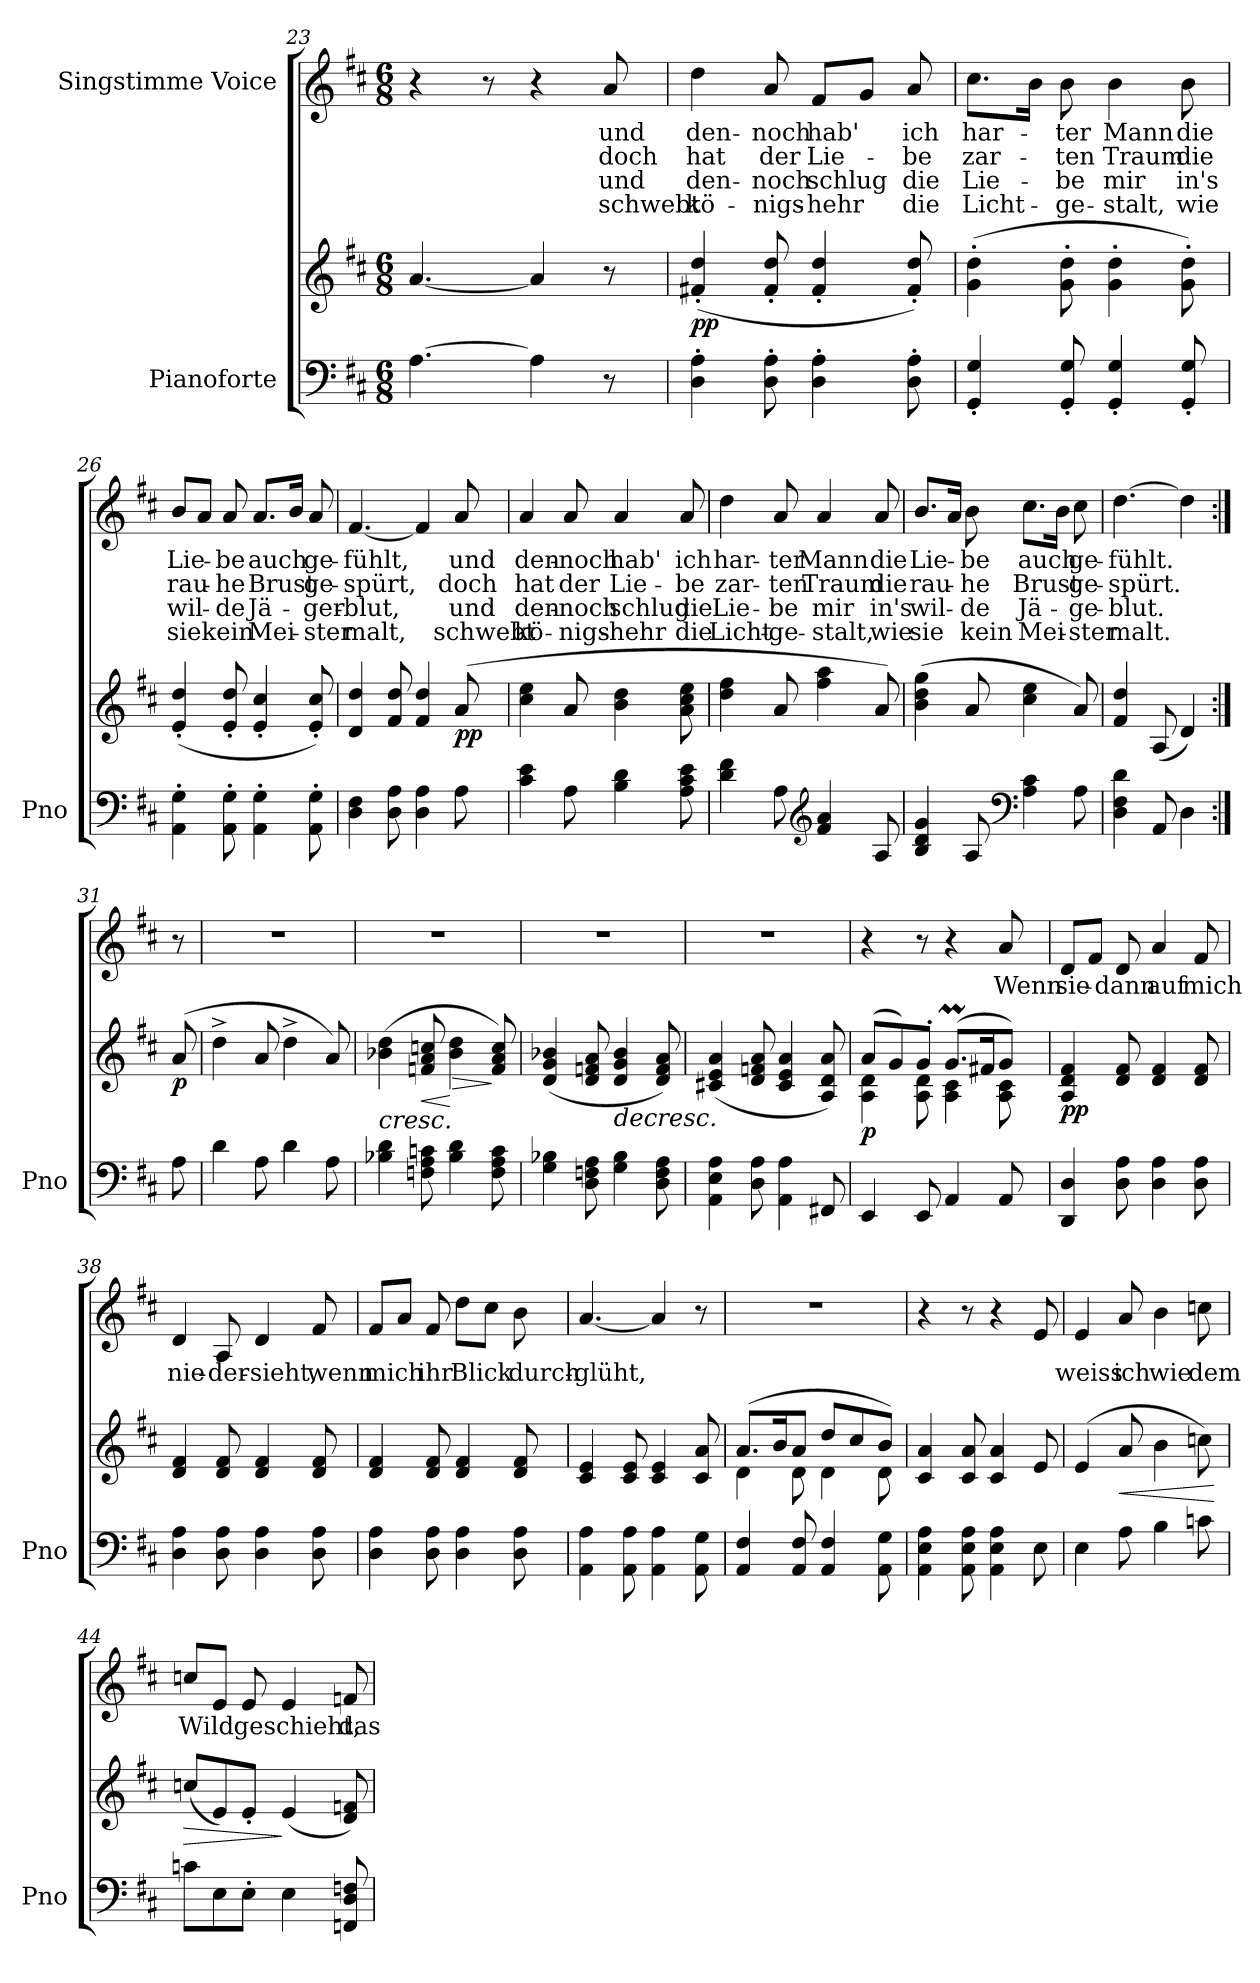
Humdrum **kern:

**kern	**kern	**dynam	**kern	**text	**text	**text	**text
*part2	*part2	*part2	*part1	*part1	*part1	*part1	*part1
*staff3	*staff2	*staff2/3	*staff1	*staff1	*staff1	*staff1	*staff1
*I"Pianoforte	*	*	*I"Singstimme            Voice	*	*	*	*
*I'Pno	*	*	*	*	*	*	*
*clefF4	*clefG2	*	*clefG2	*	*	*	*
*k[f#c#]	*k[f#c#]	*	*k[f#c#]	*	*	*	*
*M6/8	*M6/8	*	*M6/8	*	*	*	*
=23	=23	=23	=23	=23	=23	=23	=23
[4.A\	[4.a/	.	4r	.	.	.	.
.	.	.	8r	.	.	.	.
4A\]	4a/]	.	4r	.	.	.	.
8r	8r	.	8a/	und	doch	und	schwebt
=24	=24	=24	=24	=24	=24	=24	=24
!	!	!LO:DY:b	!	!	!	!	!
4D\' 4A\'	(4f#X/' 4dd/'	pp	4dd\	den-	hat	den-	kö-
8D\' 8A\'	8f#/' 8dd/'	.	8a/	-noch	der	-noch	-nigs-
4D\' 4A\'	4f#/' 4dd/'	.	8f#/L	hab'	Lie-	schlug	-hehr
.	.	.	8g/J	.	.	.	.
8D\' 8A\'	8f#/' 8dd/')	.	8a/	ich	-be	die	die
=25	=25	=25	=25	=25	=25	=25	=25
4GG/' 4G/'	(4g\' 4dd\'	.	8.cc#\L	har-	zar-	-Lie-	Licht-
.	.	.	16b\Jk	.	.	.	.
8GG/' 8G/'	8g\' 8dd\'	.	8b\	ter	ten	be	-ge-
4GG/' 4G/'	4g\' 4dd\'	.	4b\	Mann	Traum	mir	-stalt,
8GG/' 8G/'	8g\' 8dd\')	.	8b\	die	die	in's	wie
=26	=26	=26	=26	=26	=26	=26	=26
4AA\' 4G\'	(4e/' 4dd/'	.	8b/L	Lie-	rau-	wil-	sie
.	.	.	8a/J	.	.	.	.
8AA\' 8G\'	8e/' 8dd/'	.	8a/	be	-he	de	kein
4AA\' 4G\'	4e/' 4cc#/'	.	8.a/L	auch	Brust	Jä-	Mei-
.	.	.	16b/Jk	.	.	.	.
8AA\' 8G\'	8e/' 8cc#/')	.	8a/	ge-	ge-	ger-	ster
=27	=27	=27	=27	=27	=27	=27	=27
4D\ 4F#\	4d/ 4dd/	.	[4.f#/	-fühlt,	-spürt,	-blut,	malt,
8D\ 8A\	8f#/ 8dd/	.	.	.	.	.	.
4D\ 4A\	4f#/ 4dd/	.	4f#/]	.	.	.	.
!	!	!LO:DY:b	!	!	!	!	!
8A\	(8a/	pp	8a/	und	doch	und	schwebt
=28	=28	=28	=28	=28	=28	=28	=28
4c#\ 4e\	4cc#\ 4ee\	.	4a/	den-	hat	den-	kö-
8A\	8a/	.	8a/	-noch	der	-noch	-nigs-
4B\ 4d\	4b\ 4dd\	.	4a/	hab'	Lie-	schlug	-hehr
8A\ 8c#\ 8e\	8a\ 8cc#\ 8ee\	.	8a/	ich	-be	die	die
=29	=29	=29	=29	=29	=29	=29	=29
4d\ 4f#\	4dd\ 4ff#\	.	4dd\	har-	zar-	Lie-	Licht-
8A\	8a/	.	8a/	-ter	-ten	-be	-ge-
*clefG2	*	*	*	*	*	*	*
4f#/ 4a/	4ff#\ 4aa\	.	4a/	Mann	Traum	mir	-stalt,
8A/	8a/)	.	8a/	die	die	in's	wie
=30	=30	=30	=30	=30	=30	=30	=30
4B/ 4d/ 4g/	(4b\ 4dd\ 4gg\	.	8.b/L	Lie-	rau-	wil-	sie
.	.	.	16a/Jk	.	.	.	.
8A/	8a/	.	8b\	-be	he	-de	kein
*clefF4	*	*	*	*	*	*	*
4A\ 4c#\	4cc#\ 4ee\	.	8.cc#\L	auch	Brust	Jä-	Mei-
.	.	.	16b\Jk	.	.	.	.
8A\	8a/)	.	8cc#\	ge-	ge-	ge-	ster
=31	=31	=31	=31	=31	=31	=31	=31
4D\ 4F#\ 4d\	4f#/ 4dd/	.	[4.dd\	-fühlt.	-spürt.	-blut.	malt.
8AA/	(8A/	.	.	.	.	.	.
4D\	4d/)	.	4dd\]	.	.	.	.
=31X1:|!	=31X1:|!	=31X1:|!	=31X1:|!	=31X1:|!	=31X1:|!	=31X1:|!	=31X1:|!
!	!	!LO:DY:b	!	!	!	!	!
8A\	(8a/	p	8r	.	.	.	.
=32	=32	=32	=32	=32	=32	=32	=32
4d\	4dd^<\	.	2.r	.	.	.	.
8A\	8a/	.	.	.	.	.	.
4d\	4dd^<\	.	.	.	.	.	.
8A\	8a/)	.	.	.	.	.	.
=33	=33	=33	=33	=33	=33	=33	=33
!	!LO:TX:b:i:t=cresc.	!	!	!	!	!	!
4B-X\ 4d\	(4b-X\ 4dd\	.	2.r	.	.	.	.
!	!	!LO:HP:b	!	!	!	!	!
8Fn\ 8A\ 8cn\	8fn/ 8a/ 8ccn/	<	.	.	.	.	.
!	!	!LO:HP:n=1:b	!	!	!	!	!
4B-\ 4d\	4b-\ 4dd\	[ >	.	.	.	.	.
8F\ 8A\ 8c\	8f/ 8a/ 8cc/)	]	.	.	.	.	.
=34	=34	=34	=34	=34	=34	=34	=34
4G\ 4B-X\	(>4d/ 4g/ 4b-X/	.	2.r	.	.	.	.
8D\ 8Fn\ 8A\	8d/ 8fn/ 8a/	.	.	.	.	.	.
!	!LO:TX:b:i:t=decresc.	!	!	!	!	!	!
4G\ 4B-\	4d/ 4g/ 4b-/	.	.	.	.	.	.
8D\ 8F\ 8A\	8d/ 8f/ 8a/)	.	.	.	.	.	.
=35	=35	=35	=35	=35	=35	=35	=35
4AA\ 4E\ 4A\	(>4c#X/ 4e/ 4a/	.	2.r	.	.	.	.
8D\ 8A\	8d/ 8fn/ 8a/	.	.	.	.	.	.
4AA\ 4A\	4c#/ 4e/ 4a/	.	.	.	.	.	.
8FF#X/	8A/ 8d/ 8a/)	.	.	.	.	.	.
=36	=36	=36	=36	=36	=36	=36	=36
*	*^	*	*	*	*	*	*
!	!	!	!LO:DY:b	!	!	!	!	!
4EE/	(8a/L	4A\ 4d\	p	4r	.	.	.	.
.	8g/)	.	.	.	.	.	.	.
8EE/	8g'/J	8A\ 8d\	.	8r	.	.	.	.
4AA/	(8.gM/L	4A\ 4c#\	.	4r	.	.	.	.
.	16f#X/K	.	.	.	.	.	.	.
8AA/	8g/J)	8A\ 8c#\	.	8a/	Wenn	.	.	.
=37	=37	=37	=37	=37	=37	=37	=37	=37
!	!	!	!LO:DY:b	!	!	!	!	!
*	*v	*v	*	*	*	*	*	*
4DD/ 4D/	4A/ 4d/ 4f#/	pp	8d/L	sie-	.	.	.
.	.	.	8f#/J	.	.	.	.
8D\ 8A\	8d/ 8f#/	.	8d/	dann	.	.	.
4D\ 4A\	4d/ 4f#/	.	4a/	auf	.	.	.
8D\ 8A\	8d/ 8f#/	.	8f#/	mich	.	.	.
=38	=38	=38	=38	=38	=38	=38	=38
4D\ 4A\	4d/ 4f#/	.	4d/	nie-	.	.	.
8D\ 8A\	8d/ 8f#/	.	8A/	-der-	.	.	.
4D\ 4A\	4d/ 4f#/	.	4d/	-sieht,	.	.	.
8D\ 8A\	8d/ 8f#/	.	8f#/	wenn	.	.	.
=39	=39	=39	=39	=39	=39	=39	=39
4D\ 4A\	4d/ 4f#/	.	8f#/L	mich	.	.	.
.	.	.	8a/J	.	.	.	.
8D\ 8A\	8d/ 8f#/	.	8f#/	ihr	.	.	.
4D\ 4A\	4d/ 4f#/	.	8dd\L	Blick	.	.	.
.	.	.	8cc#\J	.	.	.	.
8D\ 8A\	8d/ 8f#/	.	8b\	durch-	.	.	.
=40	=40	=40	=40	=40	=40	=40	=40
4AA\ 4A\	4c#/ 4e/	.	[4.a/	-glüht,	.	.	.
8AA\ 8A\	8c#/ 8e/	.	.	.	.	.	.
4AA\ 4A\	4c#/ 4e/	.	4a/]	.	.	.	.
8AA\ 8G\	8c#/ 8a/	.	8r	.	.	.	.
=41	=41	=41	=41	=41	=41	=41	=41
*	*^	*	*	*	*	*	*
4AA/ 4F#/	(8.a/L	4d\	.	2.r	.	.	.	.
.	16b/K	.	.	.	.	.	.	.
8AA/ 8F#/	8a/J	8d\	.	.	.	.	.	.
4AA/ 4F#/	8dd/L	4d\	.	.	.	.	.	.
.	8cc#/	.	.	.	.	.	.	.
8AA\ 8G\	8b/J)	8d\	.	.	.	.	.	.
*	*v	*v	*	*	*	*	*	*
=42	=42	=42	=42	=42	=42	=42	=42
4AA\ 4E\ 4A\	4c#/ 4a/	.	4r	.	.	.	.
8AA\ 8E\ 8A\	8c#/ 8a/	.	8r	.	.	.	.
4AA\ 4E\ 4A\	4c#/ 4a/	.	4r	.	.	.	.
8E\	8e/	.	8e/	.	.	.	.
=43	=43	=43	=43	=43	=43	=43	=43
4E\	(4e/	.	4e/	weiss	.	.	.
!	!	!LO:HP:b	!	!	!	!	!
8A\	8a/	<	8a/	ich	.	.	.
4B\	4b\	.	4b\	wie	.	.	.
8cn\	8ccn\)	.	8ccn\	dem	.	.	.
.	.	[	.	.	.	.	.
=44	=44	=44	=44	=44	=44	=44	=44
!	!	!LO:HP:b	!	!	!	!	!
8cn\L	(8ccn/L	>	8ccn/L	Wild	.	.	.
8E\	8e/)	.	8e/J	.	.	.	.
8E'\J	8e'/J	.	8e/	geschieht,	.	.	.
4E\	(4e/	]	4e/	.	.	.	.
8FFn/ 8D/ 8Fn/	8d/ 8fn/)	.	8fn/	das	.	.	.
=	=	=	=	=	=	=	=
*-	*-	*-	*-	*-	*-	*-	*-
